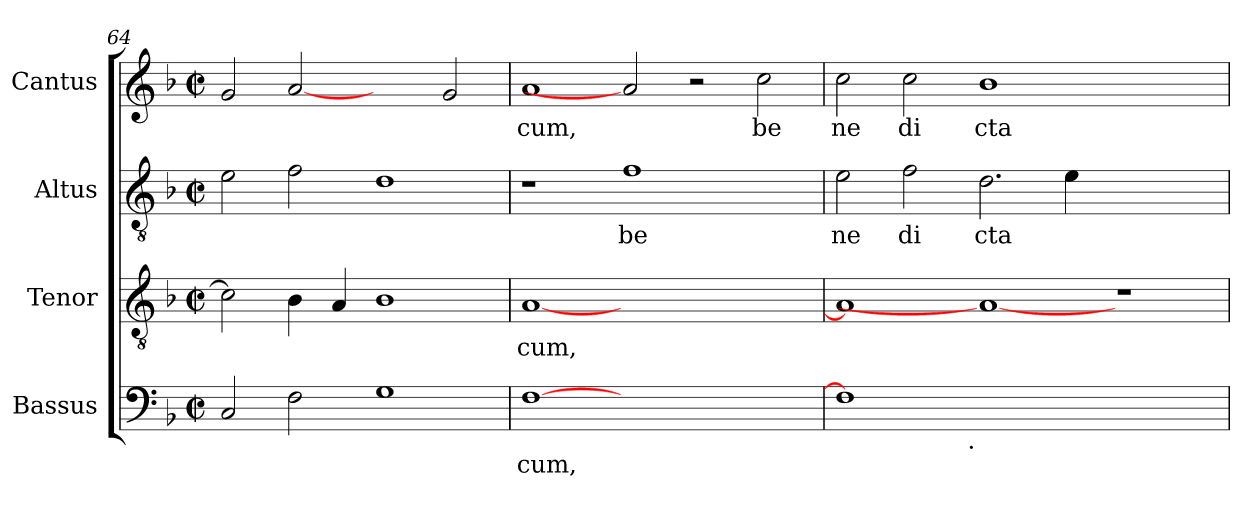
**kern	**text	**kern	**text	**kern	**text	**kern	**text
*part4	*part4	*part3	*part3	*part2	*part2	*part1	*part1
*staff4	*staff4	*staff3	*staff3	*staff2	*staff2	*staff1	*staff1
*I"Bassus	*	*I"Tenor	*	*I"Altus	*	*I"Cantus	*
*clefF4	*	*clefGv2	*	*clefGv2	*	*clefG2	*
*k[b-]	*	*k[b-]	*	*k[b-]	*	*k[b-]	*
*F:	*	*F:	*	*F:	*	*F:	*
*M2/2	*	*M2/2	*	*M2/2	*	*M2/2	*
*met(c|)	*	*met(c|)	*	*met(c|)	*	*met(c|)	*
=64	=64	=64	=64	=64	=64	=64	=64
2C/	.	2c\]	.	2e\	.	2g/	.
2F\	.	4B-\	.	2f\	.	[2a	.
.	.	4A/	.	.	.	.	.
1G	.	1B-	.	1d	.	2ryy	.
.	.	.	.	.	.	2g/	.
=65	=65	=65	=65	=65	=65	=65	=65
!	!LO:LY:b:cj	!	!LO:LY:b	!	!	!	!LO:LY:b:cj
[1F	-cum,	[<1A	-cum,	1r	.	1a	cum,
!	!	!	!	!	!LO:LY:b:cj	!	!
1.ryy	.	1.ryy	.	1f	be	2a]	.
.	.	.	.	.	.	2r	.
!	!	!	!	!	!	!	!LO:LY:b:cj
.	.	.	.	2ryy	.	2cc\	be
=66	=66	=66	=66	=66	=66	=66	=66
!	!	!	!	!	!LO:LY:b:cj	!	!LO:LY:b:cj
*^	*	*	*	*	*	*	*
1F]	2ryy	.	1A]	.	2e\	ne	2cc\	ne
!	!	!	!	!	!	!LO:LY:b:cj	!	!LO:LY:b:cj
.	4...ryy	.	.	.	2f\	di	2cc\	di
!	!LO:TX:b:t=.	!	!	!	!	!	!	!
.	1ryy	.	.	.	.	.	.	.
!	!	!	!	!	!	!LO:LY:b	!	!LO:LY:b:cj
0ryy	.	.	1A_	.	2.d\	cta	1b-	cta
.	.	.	.	.	4e\	.	.	.
.	1ryy	.	.	.	.	.	.	.
.	.	.	1r	.	1ryy	.	1ryy	.
.	32ryy	.	.	.	.	.	.	.
*v	*v	*	*	*	*	*	*	*
=	=	=	=	=	=	=	=
*-	*-	*-	*-	*-	*-	*-	*-
